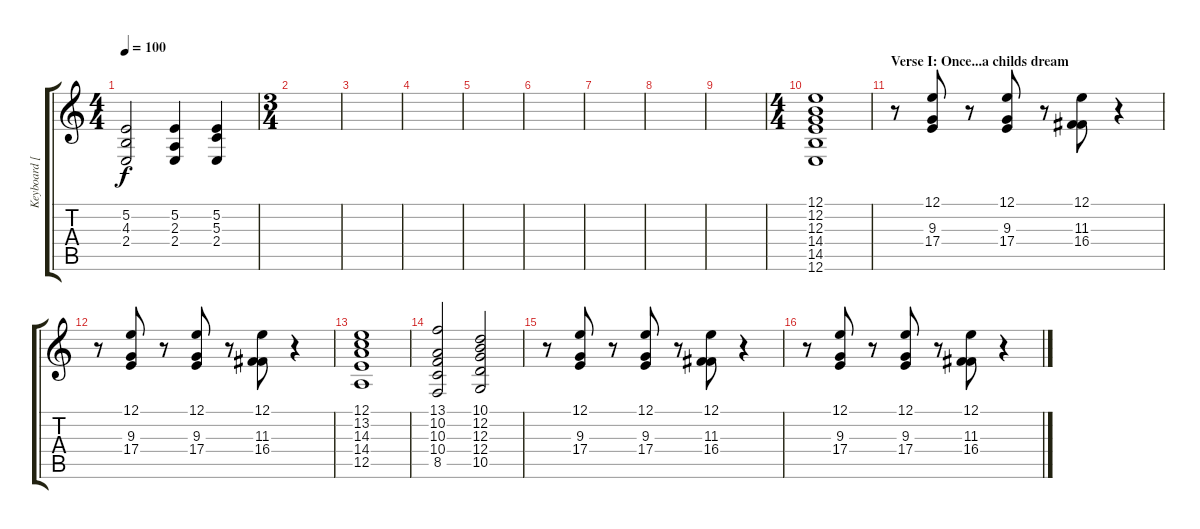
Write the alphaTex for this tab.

\track ("Keyboard [Tuomas]" "Keyboard [") {instrument stringensemble1}
\staff {score tabs}
\tuning (E4 B3 G3 D3 A2 E2) {hide}
\ts (4 4)
\tempo 100
\clef g2
\ks c
(5.2 4.3 2.4).2{dy f} (5.2 2.3 2.4).4 (5.2 5.3 2.4).4 |
\ts (3 4)
|
|
|
|
|
|
|
|
\ts (4 4)
(12.1 12.2 12.3 14.4 14.5 12.6).1{volume 5 instrument stringensemble1} |
\section ("" "Verse I: Once...a childs dream")
r.8{volume 12} (12.1 9.3 17.4).8 r.8 (12.1 9.3 17.4).8 r.8 (12.1 11.3 16.4).8 r.4 |
r.8 (12.1 9.3 17.4).8 r.8 (12.1 9.3 17.4).8 r.8 (12.1 11.3 16.4).8 r.4 |
(12.1 13.2 14.3 14.4 12.5).1 |
(13.1 10.2 10.3 10.4 8.5).2 (10.1 12.2 12.3 12.4 10.5).2 |
r.8 (12.1 9.3 17.4).8 r.8 (12.1 9.3 17.4).8 r.8 (12.1 11.3 16.4).8 r.4 |
r.8 (12.1 9.3 17.4).8 r.8 (12.1 9.3 17.4).8 r.8 (12.1 11.3 16.4).8 r.4
